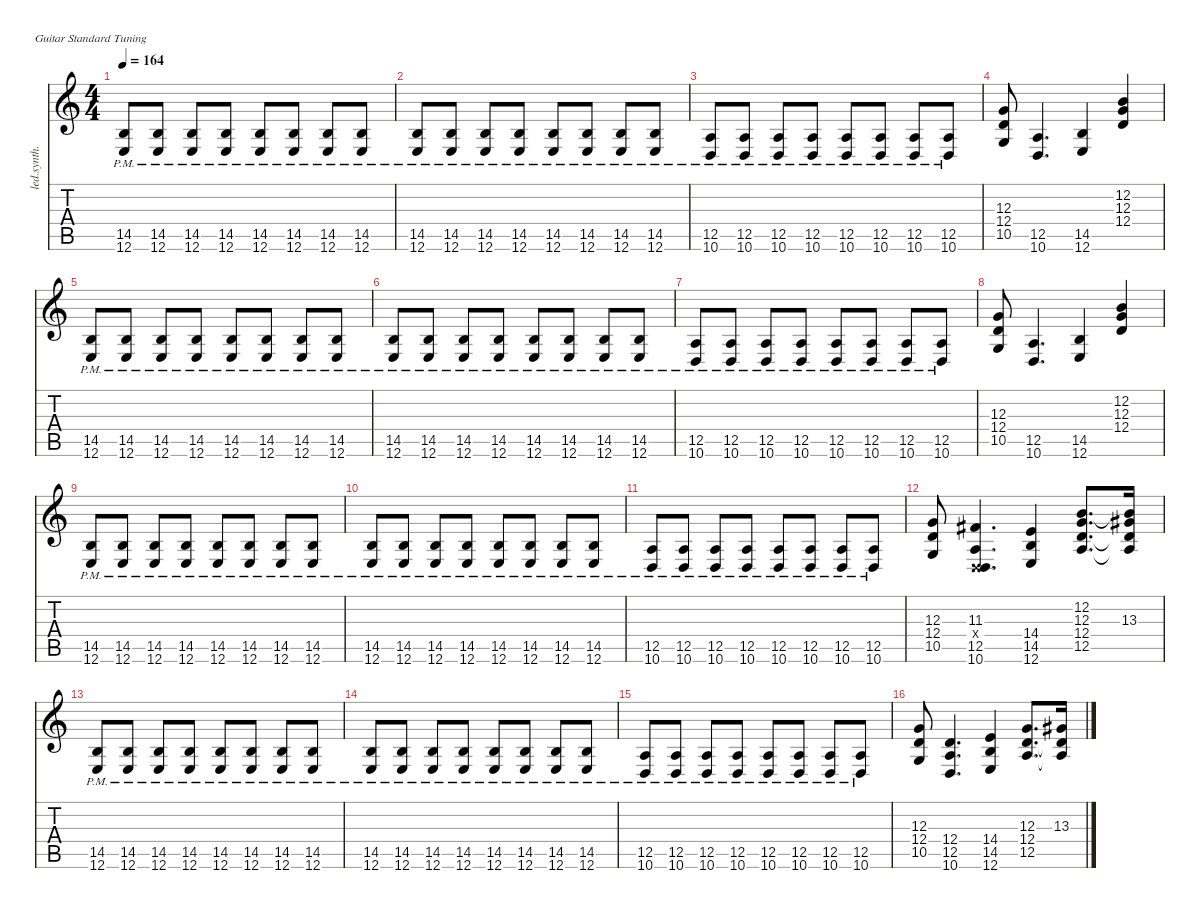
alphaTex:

\defaultSystemsLayout 4
\hideDynamics
\bracketExtendMode nobrackets
\track ("Rhythm Guitar 2" "led.synth.") {instrument lead1square}
\staff {score tabs}
\tuning (E4 B3 G3 D3 A2 E2)
\ts (4 4)
\tempo 164
\clef g2
\ks c
(14.5{pm} 12.6).8{dy f} (14.5{pm} 12.6).8 (14.5{pm} 12.6).8 (14.5{pm} 12.6).8 (14.5{pm} 12.6).8 (14.5{pm} 12.6).8 (14.5{pm} 12.6).8 (14.5{pm} 12.6).8 |
(14.5{pm} 12.6).8 (14.5{pm} 12.6).8 (14.5{pm} 12.6).8 (14.5{pm} 12.6).8 (14.5{pm} 12.6).8 (14.5{pm} 12.6).8 (14.5{pm} 12.6).8 (14.5{pm} 12.6).8 |
(12.5{pm} 10.6).8 (12.5{pm} 10.6).8 (12.5{pm} 10.6).8 (12.5{pm} 10.6).8 (12.5{pm} 10.6).8 (12.5{pm} 10.6).8 (12.5{pm} 10.6).8 (12.5{pm} 10.6).8 |
(12.3 12.4 10.5).8 (12.5 10.6).4{d} (14.5 12.6).4 (12.2 12.3 12.4).4 |
(14.5{pm} 12.6).8 (14.5{pm} 12.6).8 (14.5{pm} 12.6).8 (14.5{pm} 12.6).8 (14.5{pm} 12.6).8 (14.5{pm} 12.6).8 (14.5{pm} 12.6).8 (14.5{pm} 12.6).8 |
(14.5{pm} 12.6).8 (14.5{pm} 12.6).8 (14.5{pm} 12.6).8 (14.5{pm} 12.6).8 (14.5{pm} 12.6).8 (14.5{pm} 12.6).8 (14.5{pm} 12.6).8 (14.5{pm} 12.6).8 |
(12.5{pm} 10.6).8 (12.5{pm} 10.6).8 (12.5{pm} 10.6).8 (12.5{pm} 10.6).8 (12.5{pm} 10.6).8 (12.5{pm} 10.6).8 (12.5{pm} 10.6).8 (12.5{pm} 10.6).8 |
(12.3 12.4 10.5).8 (12.5 10.6).4{d} (14.5 12.6).4 (12.2 12.3 12.4).4 |
(14.5{pm} 12.6).8 (14.5{pm} 12.6).8 (14.5{pm} 12.6).8 (14.5{pm} 12.6).8 (14.5{pm} 12.6).8 (14.5{pm} 12.6).8 (14.5{pm} 12.6).8 (14.5{pm} 12.6).8 |
(14.5{pm} 12.6).8 (14.5{pm} 12.6).8 (14.5{pm} 12.6).8 (14.5{pm} 12.6).8 (14.5{pm} 12.6).8 (14.5{pm} 12.6).8 (14.5{pm} 12.6).8 (14.5{pm} 12.6).8 |
(12.5{pm} 10.6).8 (12.5{pm} 10.6).8 (12.5{pm} 10.6).8 (12.5{pm} 10.6).8 (12.5{pm} 10.6).8 (12.5{pm} 10.6).8 (12.5{pm} 10.6).8 (12.5{pm} 10.6).8 |
(12.3 12.4 10.5).8 (11.3{acc #} 0.4{x} 12.5 10.6).4{d} (14.4 14.5 12.6).4 (12.2 12.3 12.4 12.5).8{d} (12.2{t} 13.3{acc #} 12.4{t} 12.5{t}).16 |
(14.5{pm} 12.6).8 (14.5{pm} 12.6).8 (14.5{pm} 12.6).8 (14.5{pm} 12.6).8 (14.5{pm} 12.6).8 (14.5{pm} 12.6).8 (14.5{pm} 12.6).8 (14.5{pm} 12.6).8 |
(14.5{pm} 12.6).8 (14.5{pm} 12.6).8 (14.5{pm} 12.6).8 (14.5{pm} 12.6).8 (14.5{pm} 12.6).8 (14.5{pm} 12.6).8 (14.5{pm} 12.6).8 (14.5{pm} 12.6).8 |
(12.5{pm} 10.6).8 (12.5{pm} 10.6).8 (12.5{pm} 10.6).8 (12.5{pm} 10.6).8 (12.5{pm} 10.6).8 (12.5{pm} 10.6).8 (12.5{pm} 10.6).8 (12.5{pm} 10.6).8 |
(12.3 12.4 10.5).8 (12.4 12.5 10.6).4{d} (14.4 14.5 12.6).4 (12.3 12.4 12.5).8{d} (13.3{acc #} 12.4{t} 12.5{t}).16
